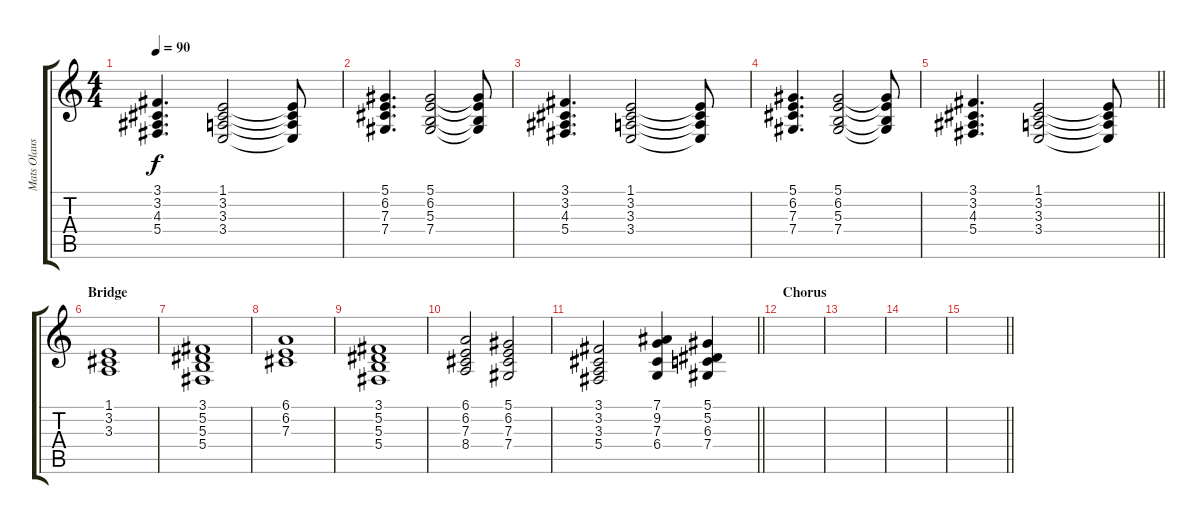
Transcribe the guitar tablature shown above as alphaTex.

\track ("Mats Olausson" "Mats Olaus") {instrument synthstrings1}
\staff {score tabs}
\tuning (Eb4 Bb3 Gb3 Db3 Ab2 Eb2) {hide}
\ts (4 4)
\tempo 90
\clef g2
\ks c
(3.1 3.2 4.3 5.4).4{d dy f} (1.1 3.2 3.3 3.4).2 (1.1{t} 3.2{t} 3.3{t} 3.4{t}).8 |
(5.1 6.2 7.3 7.4).4{d} (5.1 6.2 5.3 7.4).2 (5.1{t} 6.2{t} 5.3{t} 7.4{t}).8 |
(3.1 3.2 4.3 5.4).4{d} (1.1 3.2 3.3 3.4).2 (1.1{t} 3.2{t} 3.3{t} 3.4{t}).8 |
(5.1 6.2 7.3 7.4).4{d} (5.1 6.2 5.3 7.4).2 (5.1{t} 6.2{t} 5.3{t} 7.4{t}).8 |
\barLineRight lightlight
(3.1 3.2 4.3 5.4).4{d} (1.1 3.2 3.3 3.4).2 (1.1{t} 3.2{t} 3.3{t} 3.4{t}).8 |
\section ("" "Bridge")
(1.1 3.2 3.3).1 |
(3.1 5.2 5.3 5.4).1 |
(6.1 6.2 7.3).1 |
(3.1 5.2 5.3 5.4).1 |
(6.1 6.2 7.3 8.4).2 (5.1 6.2 7.3 7.4).2 |
\barLineRight lightlight
(3.1 3.2 3.3 5.4).2 (7.1 9.2 7.3 6.4).4 (5.1 5.2 6.3 7.4).4 |
\section ("" "Chorus")
|
|
|
\barLineRight lightlight
